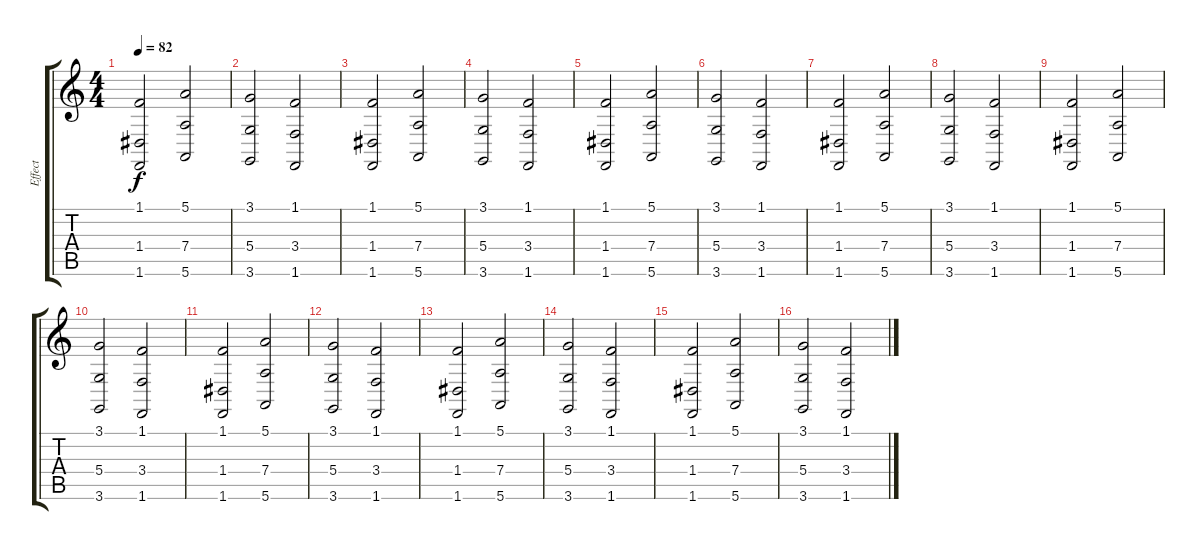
\track ("Effect" "Effect") {instrument voiceoohs}
\staff {score tabs}
\tuning (E4 B3 G3 D3 A2 E2) {hide}
\ts (4 4)
\tempo 82
\clef g2
\ks c
(1.1 1.4 1.6).2{dy f} (5.1 7.4 5.6).2 |
(3.1 5.4 3.6).2 (1.1 3.4 1.6).2 |
(1.1 1.4 1.6).2 (5.1 7.4 5.6).2 |
(3.1 5.4 3.6).2 (1.1 3.4 1.6).2 |
(1.1 1.4 1.6).2 (5.1 7.4 5.6).2 |
(3.1 5.4 3.6).2 (1.1 3.4 1.6).2 |
(1.1 1.4 1.6).2 (5.1 7.4 5.6).2 |
(3.1 5.4 3.6).2 (1.1 3.4 1.6).2 |
(1.1 1.4 1.6).2 (5.1 7.4 5.6).2 |
(3.1 5.4 3.6).2 (1.1 3.4 1.6).2 |
(1.1 1.4 1.6).2 (5.1 7.4 5.6).2 |
(3.1 5.4 3.6).2 (1.1 3.4 1.6).2 |
(1.1 1.4 1.6).2 (5.1 7.4 5.6).2 |
(3.1 5.4 3.6).2 (1.1 3.4 1.6).2 |
(1.1 1.4 1.6).2 (5.1 7.4 5.6).2 |
(3.1 5.4 3.6).2 (1.1 3.4 1.6).2
